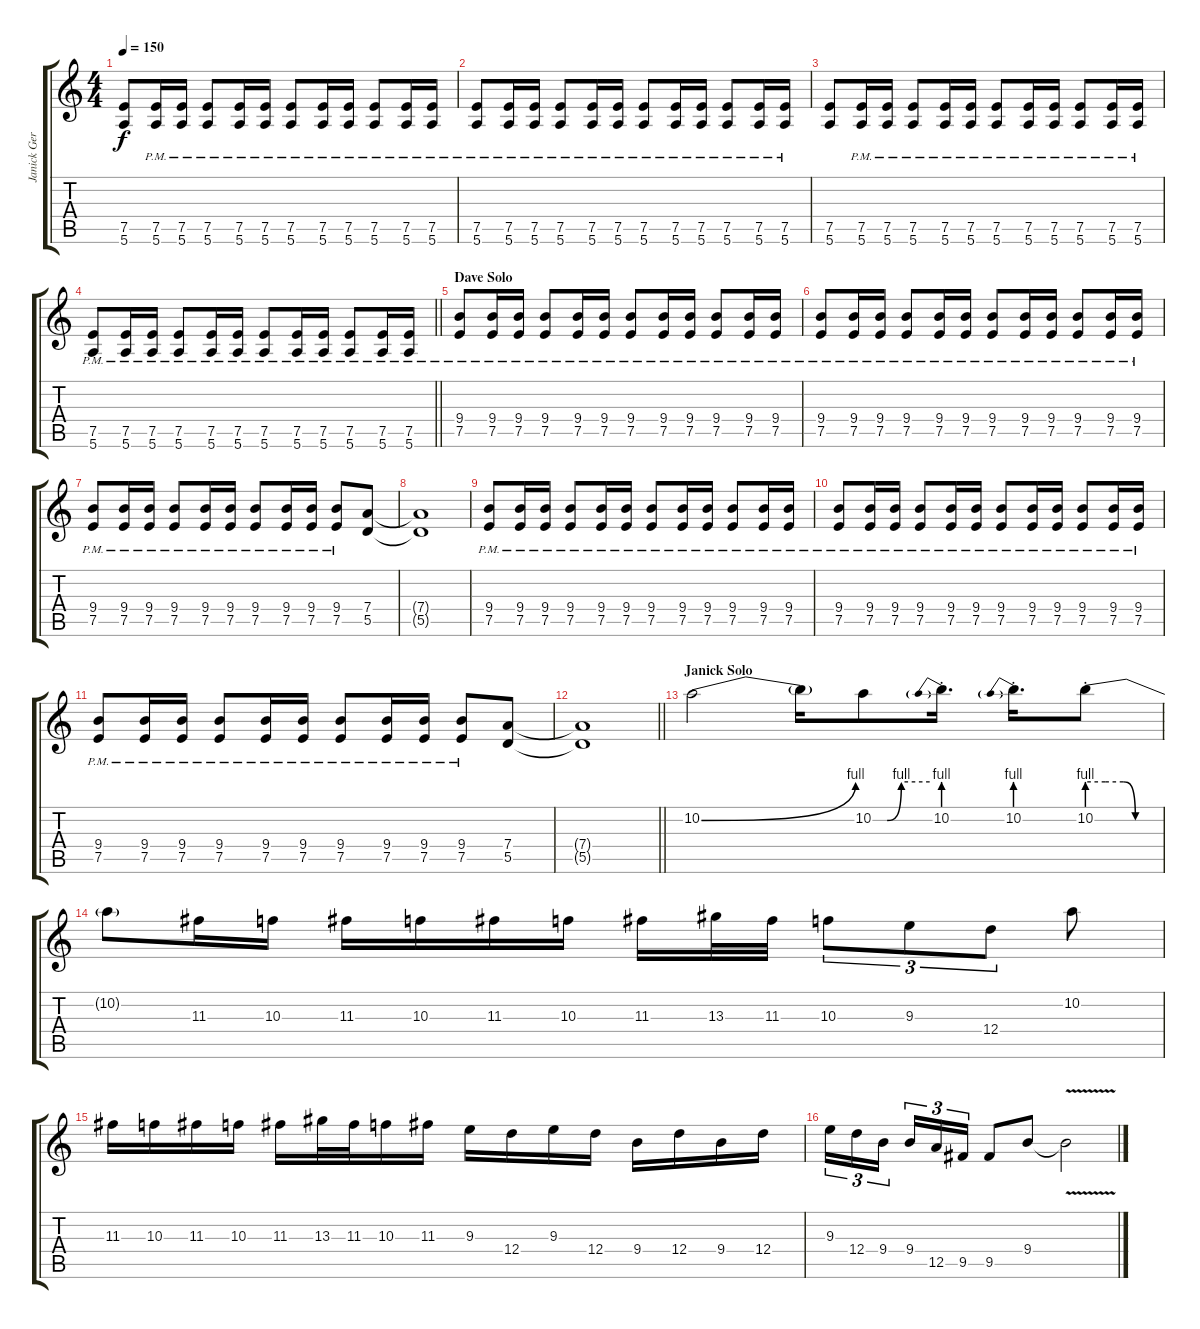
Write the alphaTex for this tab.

\track ("Janick Gers" "Janick Ger") {instrument distortionguitar}
\staff {score tabs}
\tuning (E4 B3 G3 D3 A2 E2) {hide}
\ts (4 4)
\tempo 150
\clef g2
\ks c
(7.5 5.6).8{dy f} (7.5{pm} 5.6{pm}).16 (7.5{pm} 5.6{pm}).16 (7.5{pm} 5.6{pm}).8 (7.5{pm} 5.6{pm}).16 (7.5{pm} 5.6{pm}).16 (7.5{pm} 5.6{pm}).8 (7.5{pm} 5.6{pm}).16 (7.5{pm} 5.6{pm}).16 (7.5{pm} 5.6{pm}).8 (7.5{pm} 5.6{pm}).16 (7.5{pm} 5.6{pm}).16 |
(7.5{pm} 5.6{pm}).8 (7.5{pm} 5.6{pm}).16 (7.5{pm} 5.6{pm}).16 (7.5{pm} 5.6{pm}).8 (7.5{pm} 5.6{pm}).16 (7.5{pm} 5.6{pm}).16 (7.5{pm} 5.6{pm}).8 (7.5{pm} 5.6{pm}).16 (7.5{pm} 5.6{pm}).16 (7.5{pm} 5.6{pm}).8 (7.5{pm} 5.6{pm}).16 (7.5{pm} 5.6{pm}).16 |
(7.5 5.6).8 (7.5{pm} 5.6{pm}).16 (7.5{pm} 5.6{pm}).16 (7.5{pm} 5.6{pm}).8 (7.5{pm} 5.6{pm}).16 (7.5{pm} 5.6{pm}).16 (7.5{pm} 5.6{pm}).8 (7.5{pm} 5.6{pm}).16 (7.5{pm} 5.6{pm}).16 (7.5{pm} 5.6{pm}).8 (7.5{pm} 5.6{pm}).16 (7.5{pm} 5.6{pm}).16 |
\barLineRight lightlight
(7.5{pm} 5.6{pm}).8 (7.5{pm} 5.6{pm}).16 (7.5{pm} 5.6{pm}).16 (7.5{pm} 5.6{pm}).8 (7.5{pm} 5.6{pm}).16 (7.5{pm} 5.6{pm}).16 (7.5{pm} 5.6{pm}).8 (7.5{pm} 5.6{pm}).16 (7.5{pm} 5.6{pm}).16 (7.5{pm} 5.6{pm}).8 (7.5{pm} 5.6{pm}).16 (7.5{pm} 5.6{pm}).16 |
\section ("" "Dave Solo")
(9.4{pm} 7.5{pm}).8 (9.4{pm} 7.5{pm}).16 (9.4{pm} 7.5{pm}).16 (9.4{pm} 7.5{pm}).8 (9.4{pm} 7.5{pm}).16 (9.4{pm} 7.5{pm}).16 (9.4{pm} 7.5{pm}).8 (9.4{pm} 7.5{pm}).16 (9.4{pm} 7.5{pm}).16 (9.4{pm} 7.5{pm}).8 (9.4{pm} 7.5{pm}).16 (9.4{pm} 7.5{pm}).16 |
(9.4{pm} 7.5{pm}).8 (9.4{pm} 7.5{pm}).16 (9.4{pm} 7.5{pm}).16 (9.4{pm} 7.5{pm}).8 (9.4{pm} 7.5{pm}).16 (9.4{pm} 7.5{pm}).16 (9.4{pm} 7.5{pm}).8 (9.4{pm} 7.5{pm}).16 (9.4{pm} 7.5{pm}).16 (9.4{pm} 7.5{pm}).8 (9.4{pm} 7.5{pm}).16 (9.4{pm} 7.5{pm}).16 |
(9.4{pm} 7.5{pm}).8 (9.4{pm} 7.5{pm}).16 (9.4{pm} 7.5{pm}).16 (9.4{pm} 7.5{pm}).8 (9.4{pm} 7.5{pm}).16 (9.4{pm} 7.5{pm}).16 (9.4{pm} 7.5{pm}).8 (9.4{pm} 7.5{pm}).16 (9.4{pm} 7.5{pm}).16 (9.4{pm} 7.5{pm}).8 (7.4 5.5).8 |
(7.4{t} 5.5{t}).1 |
(9.4{pm} 7.5{pm}).8 (9.4{pm} 7.5{pm}).16 (9.4{pm} 7.5{pm}).16 (9.4{pm} 7.5{pm}).8 (9.4{pm} 7.5{pm}).16 (9.4{pm} 7.5{pm}).16 (9.4{pm} 7.5{pm}).8 (9.4{pm} 7.5{pm}).16 (9.4{pm} 7.5{pm}).16 (9.4{pm} 7.5{pm}).8 (9.4{pm} 7.5{pm}).16 (9.4{pm} 7.5{pm}).16 |
(9.4{pm} 7.5{pm}).8 (9.4{pm} 7.5{pm}).16 (9.4{pm} 7.5{pm}).16 (9.4{pm} 7.5{pm}).8 (9.4{pm} 7.5{pm}).16 (9.4{pm} 7.5{pm}).16 (9.4{pm} 7.5{pm}).8 (9.4{pm} 7.5{pm}).16 (9.4{pm} 7.5{pm}).16 (9.4{pm} 7.5{pm}).8 (9.4{pm} 7.5{pm}).16 (9.4{pm} 7.5{pm}).16 |
(9.4{pm} 7.5{pm}).8 (9.4{pm} 7.5{pm}).16 (9.4{pm} 7.5{pm}).16 (9.4{pm} 7.5{pm}).8 (9.4{pm} 7.5{pm}).16 (9.4{pm} 7.5{pm}).16 (9.4{pm} 7.5{pm}).8 (9.4{pm} 7.5{pm}).16 (9.4{pm} 7.5{pm}).16 (9.4{pm} 7.5{pm}).8 (7.4 5.5).8 |
\barLineRight lightlight
(7.4{t} 5.5{t}).1 |
\section ("" "Janick Solo")
10.2{be (bend 0 0 60 4)}.2{volume 12 instrument distortionguitar} 10.2{t}.16 10.2{be (custom 0 0 15 0 30 4 60 4)}.8 10.2{be (prebend 0 4 60 4) st}.16{d} 10.2{be (prebend 0 4 60 4) st}.16{d} 10.2{be (custom 0 4 15 4 30 4 40 0 60 0) st}.8 |
10.2{t}.8 11.3.16 10.3.16 11.3.16 10.3.16 11.3.16 10.3.16 11.3.16 13.3.32 11.3.32 10.3.8{tu (3 2)} 9.3.8{tu (3 2)} 12.4.8{tu (3 2)} 10.2.8 |
11.3.16 10.3.16 11.3.16 10.3.16 11.3.16 13.3.32 11.3.32 10.3.16 11.3.16 9.3.16 12.4.16 9.3.16 12.4.16 9.4.16 12.4.16 9.4.16 12.4.16 |
9.3.16{tu (3 2)} 12.4.16{tu (3 2)} 9.4.16{tu (3 2) beam splitsecondary} 9.4.16{tu (3 2)} 12.5.16{tu (3 2)} 9.5.16{tu (3 2)} 9.5.8 9.4.8 9.4{v t}.2
